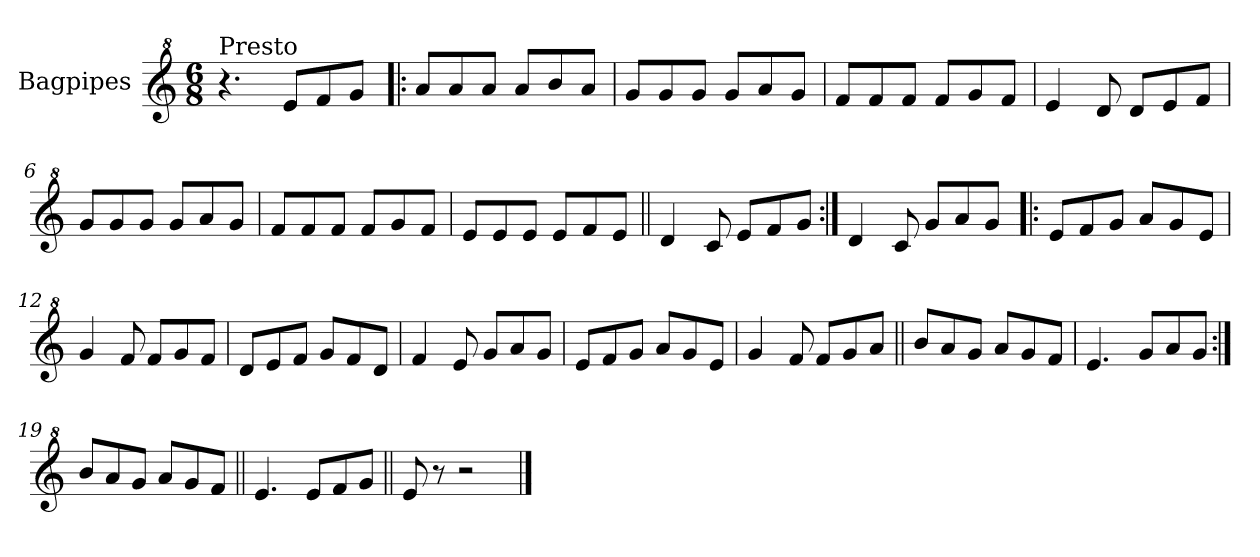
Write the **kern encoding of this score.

**kern
*part1
*staff1
*I"Bagpipes
*I'Bag
*clefG^2
*k[]
*C:
*M6/8
=1
!LO:TX:a:t=Presto
4.r
8ee/L
8ff/
8gg/J
=2!|:
8aa/L
8aa/
8aa/J
8aa/L
8bb/
8aa/J
=3
8gg/L
8gg/
8gg/J
8gg/L
8aa/
8gg/J
=4
8ff/L
8ff/
8ff/J
8ff/L
8gg/
8ff/J
=5
4ee/
8dd/
8dd/L
8ee/
8ff/J
=6
8gg/L
8gg/
8gg/J
8gg/L
8aa/
8gg/J
=7
8ff/L
8ff/
8ff/J
8ff/L
8gg/
8ff/J
!!LO:LB:g=z
=8
8ee/L
8ee/
8ee/J
8ee/L
8ff/
8ee/J
=9||
4dd/
8cc/
8ee/L
8ff/
8gg/J
=10:|!
4dd/
8cc/
8gg/L
8aa/
8gg/J
=11!|:
8ee/L
8ff/
8gg/J
8aa/L
8gg/
8ee/J
=12
4gg/
8ff/
8ff/L
8gg/
8ff/J
=13
8dd/L
8ee/
8ff/J
8gg/L
8ff/
8dd/J
=14
4ff/
8ee/
8gg/L
8aa/
8gg/J
!!LO:LB:g=z
=15
8ee/L
8ff/
8gg/J
8aa/L
8gg/
8ee/J
=16
4gg/
8ff/
8ff/L
8gg/
8aa/J
=17||
8bb/L
8aa/
8gg/J
8aa/L
8gg/
8ff/J
=18
4.ee/
8gg/L
8aa/
8gg/J
=19:|!
8bb/L
8aa/
8gg/J
8aa/L
8gg/
8ff/J
=20||
4.ee/
8ee/L
8ff/
8gg/J
=21||
8ee/
8r
2r
==
*-
